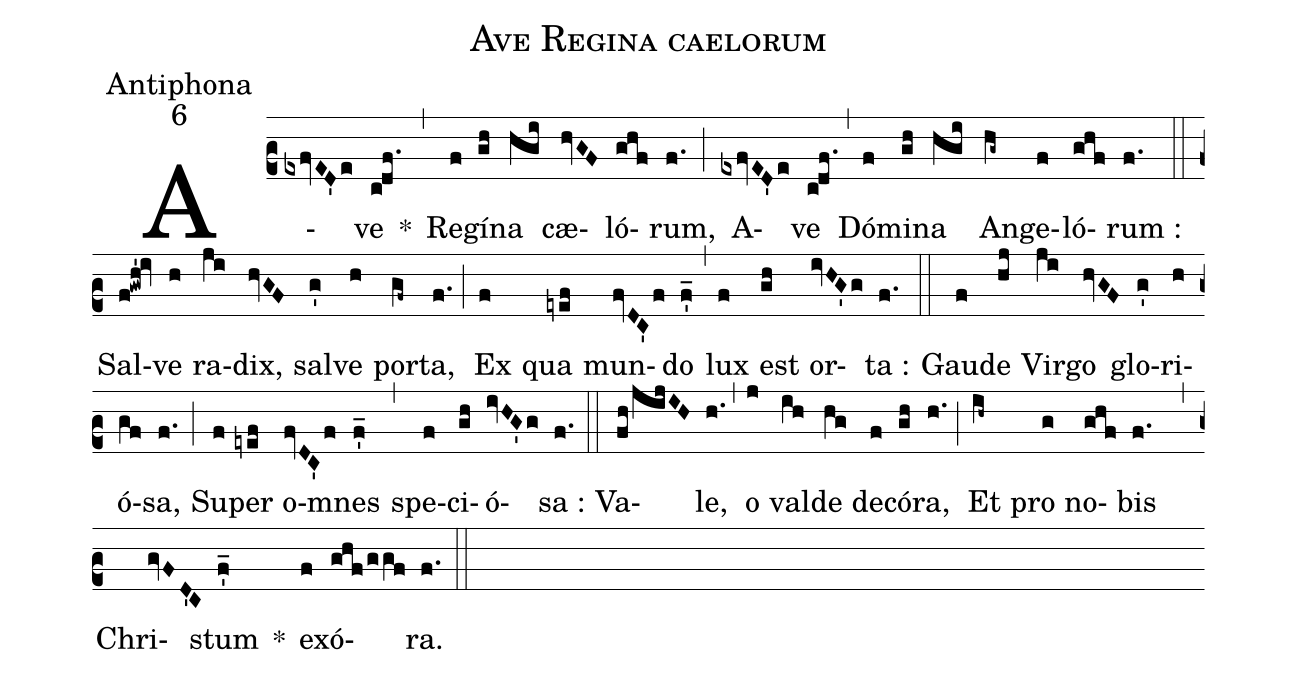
name:Ave Regina caelorum;
office-part:Antiphona;
mode:6;
%%
(c2) A(exfvED'e)ve(c!df.) *(,) Re(f)gí(gh)na(hgi) cæ(hvGF)ló(ghf)rum,(f.) (;) A(exfvED'e)ve(c!df.) (,) Dó(f)mi(gh)na(hgi) An(hg~)ge(f)ló(ghf)rum :(f.) (::) Sal(f!gwh'!iv)ve(h) ra(ji)dix,(hvGF) sal(g')ve(h) por(gf~)ta,(f.) (;) Ex(f) qua(eyef) mun(fvDC'f)do(f'_) (,) lux(f) est(gh) or(ivHG'g)ta :(f.) (::) Gau(f)de(hj) Vir(ji)go(hvGF) glo(g')ri(h)ó(gf)sa,(f.) (;) Su(f)per(eyef) o(fvDC'f)mnes(f'_) (,) spe(f)ci(gh)ó(ivHG'g)sa :(f.) (::) Va(fh/jijIH)le,(h.) (,) o(j) val(ih)de(hg) de(f)có(gh)ra,(h.) (;) Et(ih~) pro(g) no(ghf)bis(f.) (,) Chri(gvFD'C)stum(f'_) *() ex(f)ó(ghf/ggf)ra.(f.) (::)
